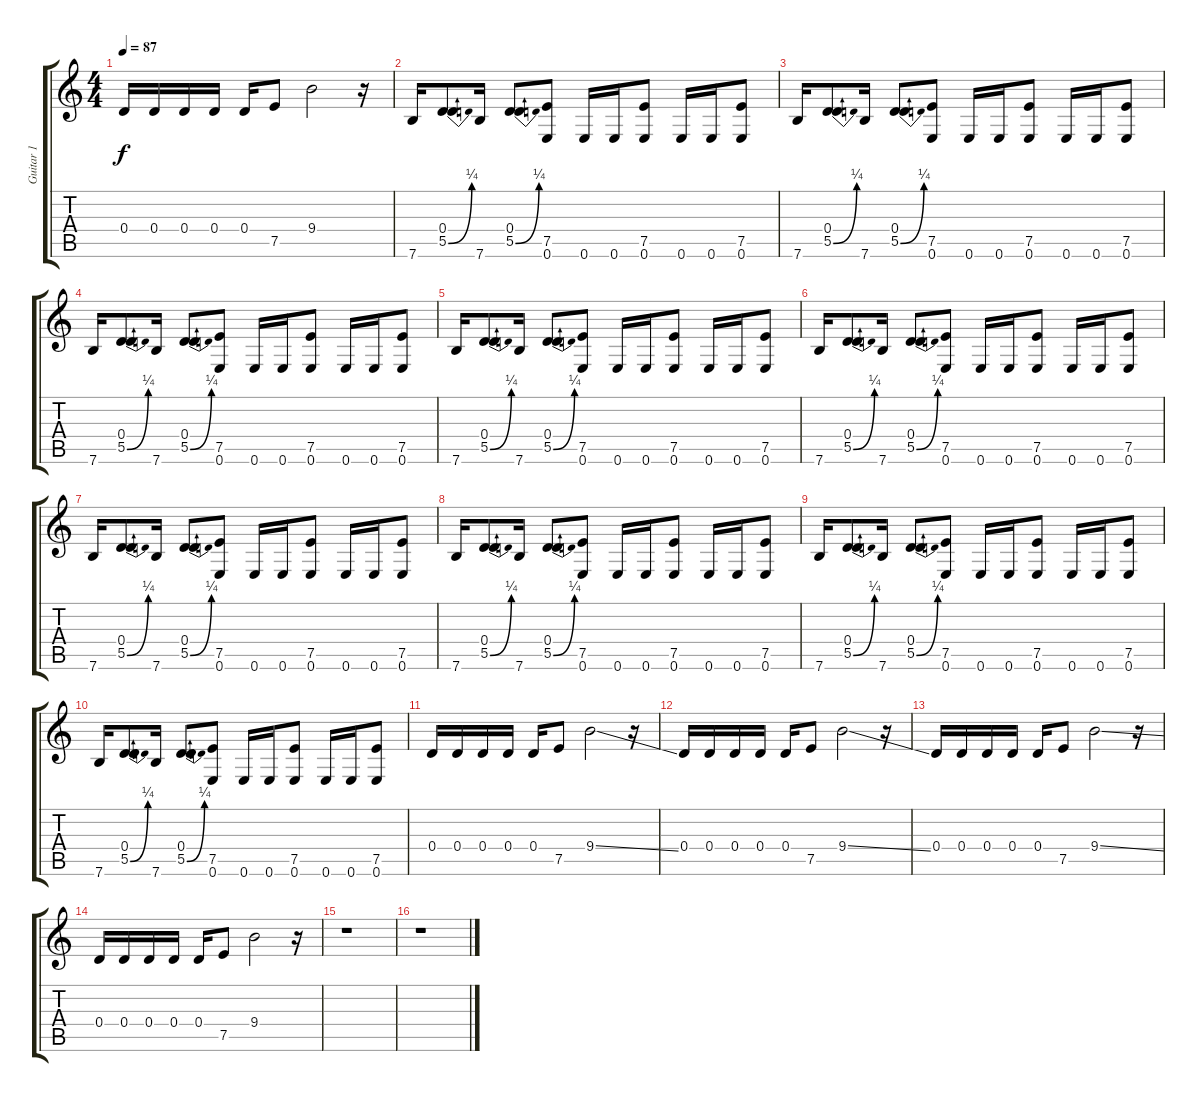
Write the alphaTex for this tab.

\track ("Guitar 1" "Guitar 1") {instrument overdrivenguitar}
\staff {score tabs}
\tuning (E4 B3 G3 D3 A2 E2) {hide}
\ts (4 4)
\tempo 87
\clef g2
\ks c
0.4.16{dy f} 0.4.16 0.4.16 0.4.16 0.4.16 7.5.8 9.4.2 r.16 |
7.6.16 (0.4 5.5{be (bend 0 0 60 1)}).8 7.6.16 (0.4 5.5{be (bend 0 0 60 1)}).8 (7.5 0.6).8 0.6.16 0.6.16 (7.5 0.6).8 0.6.16 0.6.16 (7.5 0.6).8 |
7.6.16 (0.4 5.5{be (bend 0 0 60 1)}).8 7.6.16 (0.4 5.5{be (bend 0 0 60 1)}).8 (7.5 0.6).8 0.6.16 0.6.16 (7.5 0.6).8 0.6.16 0.6.16 (7.5 0.6).8 |
7.6.16 (0.4 5.5{be (bend 0 0 60 1)}).8 7.6.16 (0.4 5.5{be (bend 0 0 60 1)}).8 (7.5 0.6).8 0.6.16 0.6.16 (7.5 0.6).8 0.6.16 0.6.16 (7.5 0.6).8 |
7.6.16 (0.4 5.5{be (bend 0 0 60 1)}).8 7.6.16 (0.4 5.5{be (bend 0 0 60 1)}).8 (7.5 0.6).8 0.6.16 0.6.16 (7.5 0.6).8 0.6.16 0.6.16 (7.5 0.6).8 |
7.6.16 (0.4 5.5{be (bend 0 0 60 1)}).8 7.6.16 (0.4 5.5{be (bend 0 0 60 1)}).8 (7.5 0.6).8 0.6.16 0.6.16 (7.5 0.6).8 0.6.16 0.6.16 (7.5 0.6).8 |
7.6.16 (0.4 5.5{be (bend 0 0 60 1)}).8 7.6.16 (0.4 5.5{be (bend 0 0 60 1)}).8 (7.5 0.6).8 0.6.16 0.6.16 (7.5 0.6).8 0.6.16 0.6.16 (7.5 0.6).8 |
7.6.16 (0.4 5.5{be (bend 0 0 60 1)}).8 7.6.16 (0.4 5.5{be (bend 0 0 60 1)}).8 (7.5 0.6).8 0.6.16 0.6.16 (7.5 0.6).8 0.6.16 0.6.16 (7.5 0.6).8 |
7.6.16 (0.4 5.5{be (bend 0 0 60 1)}).8 7.6.16 (0.4 5.5{be (bend 0 0 60 1)}).8 (7.5 0.6).8 0.6.16 0.6.16 (7.5 0.6).8 0.6.16 0.6.16 (7.5 0.6).8 |
7.6.16 (0.4 5.5{be (bend 0 0 60 1)}).8 7.6.16 (0.4 5.5{be (bend 0 0 60 1)}).8 (7.5 0.6).8 0.6.16 0.6.16 (7.5 0.6).8 0.6.16 0.6.16 (7.5 0.6).8 |
0.4.16 0.4.16 0.4.16 0.4.16 0.4.16 7.5.8 9.4{ss}.2 r.16 |
0.4.16 0.4.16 0.4.16 0.4.16 0.4.16 7.5.8 9.4{ss}.2 r.16 |
0.4.16 0.4.16 0.4.16 0.4.16 0.4.16 7.5.8 9.4{ss}.2 r.16 |
0.4.16 0.4.16 0.4.16 0.4.16 0.4.16 7.5.8 9.4.2 r.16 |
r.1 |
r.1
